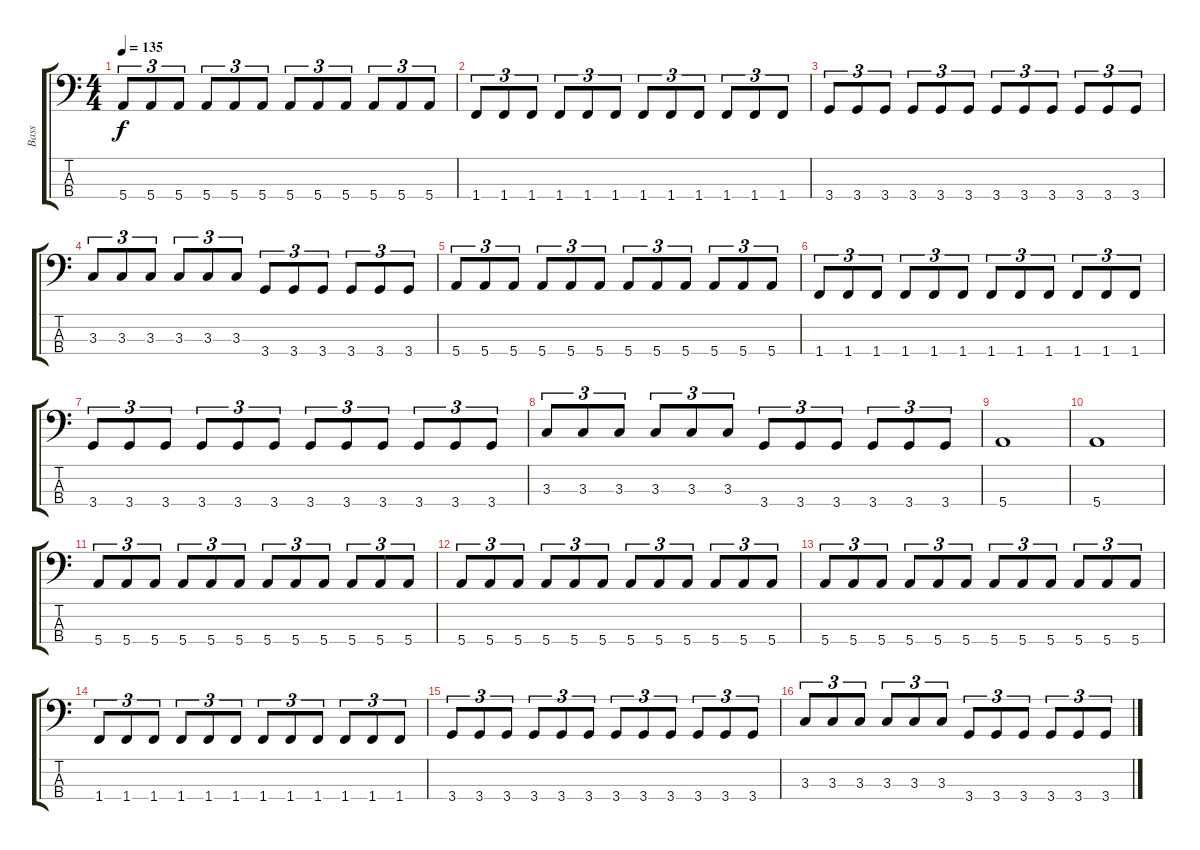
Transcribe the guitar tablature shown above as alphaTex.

\track ("Bass" "Bass") {instrument synthbass1}
\staff {score tabs}
\tuning (G2 D2 A1 E1) {hide}
\ts (4 4)
\tempo 135
\clef f4
\ks c
5.4.8{tu (3 2) dy f} 5.4.8{tu (3 2)} 5.4.8{tu (3 2)} 5.4.8{tu (3 2)} 5.4.8{tu (3 2)} 5.4.8{tu (3 2)} 5.4.8{tu (3 2)} 5.4.8{tu (3 2)} 5.4.8{tu (3 2)} 5.4.8{tu (3 2)} 5.4.8{tu (3 2)} 5.4.8{tu (3 2)} |
1.4.8{tu (3 2)} 1.4.8{tu (3 2)} 1.4.8{tu (3 2)} 1.4.8{tu (3 2)} 1.4.8{tu (3 2)} 1.4.8{tu (3 2)} 1.4.8{tu (3 2)} 1.4.8{tu (3 2)} 1.4.8{tu (3 2)} 1.4.8{tu (3 2)} 1.4.8{tu (3 2)} 1.4.8{tu (3 2)} |
3.4.8{tu (3 2)} 3.4.8{tu (3 2)} 3.4.8{tu (3 2)} 3.4.8{tu (3 2)} 3.4.8{tu (3 2)} 3.4.8{tu (3 2)} 3.4.8{tu (3 2)} 3.4.8{tu (3 2)} 3.4.8{tu (3 2)} 3.4.8{tu (3 2)} 3.4.8{tu (3 2)} 3.4.8{tu (3 2)} |
3.3.8{tu (3 2)} 3.3.8{tu (3 2)} 3.3.8{tu (3 2)} 3.3.8{tu (3 2)} 3.3.8{tu (3 2)} 3.3.8{tu (3 2)} 3.4.8{tu (3 2)} 3.4.8{tu (3 2)} 3.4.8{tu (3 2)} 3.4.8{tu (3 2)} 3.4.8{tu (3 2)} 3.4.8{tu (3 2)} |
5.4.8{tu (3 2)} 5.4.8{tu (3 2)} 5.4.8{tu (3 2)} 5.4.8{tu (3 2)} 5.4.8{tu (3 2)} 5.4.8{tu (3 2)} 5.4.8{tu (3 2)} 5.4.8{tu (3 2)} 5.4.8{tu (3 2)} 5.4.8{tu (3 2)} 5.4.8{tu (3 2)} 5.4.8{tu (3 2)} |
1.4.8{tu (3 2)} 1.4.8{tu (3 2)} 1.4.8{tu (3 2)} 1.4.8{tu (3 2)} 1.4.8{tu (3 2)} 1.4.8{tu (3 2)} 1.4.8{tu (3 2)} 1.4.8{tu (3 2)} 1.4.8{tu (3 2)} 1.4.8{tu (3 2)} 1.4.8{tu (3 2)} 1.4.8{tu (3 2)} |
3.4.8{tu (3 2)} 3.4.8{tu (3 2)} 3.4.8{tu (3 2)} 3.4.8{tu (3 2)} 3.4.8{tu (3 2)} 3.4.8{tu (3 2)} 3.4.8{tu (3 2)} 3.4.8{tu (3 2)} 3.4.8{tu (3 2)} 3.4.8{tu (3 2)} 3.4.8{tu (3 2)} 3.4.8{tu (3 2)} |
3.3.8{tu (3 2)} 3.3.8{tu (3 2)} 3.3.8{tu (3 2)} 3.3.8{tu (3 2)} 3.3.8{tu (3 2)} 3.3.8{tu (3 2)} 3.4.8{tu (3 2)} 3.4.8{tu (3 2)} 3.4.8{tu (3 2)} 3.4.8{tu (3 2)} 3.4.8{tu (3 2)} 3.4.8{tu (3 2)} |
5.4.1 |
5.4.1 |
5.4.8{tu (3 2)} 5.4.8{tu (3 2)} 5.4.8{tu (3 2)} 5.4.8{tu (3 2)} 5.4.8{tu (3 2)} 5.4.8{tu (3 2)} 5.4.8{tu (3 2)} 5.4.8{tu (3 2)} 5.4.8{tu (3 2)} 5.4.8{tu (3 2)} 5.4.8{tu (3 2)} 5.4.8{tu (3 2)} |
5.4.8{tu (3 2)} 5.4.8{tu (3 2)} 5.4.8{tu (3 2)} 5.4.8{tu (3 2)} 5.4.8{tu (3 2)} 5.4.8{tu (3 2)} 5.4.8{tu (3 2)} 5.4.8{tu (3 2)} 5.4.8{tu (3 2)} 5.4.8{tu (3 2)} 5.4.8{tu (3 2)} 5.4.8{tu (3 2)} |
5.4.8{tu (3 2)} 5.4.8{tu (3 2)} 5.4.8{tu (3 2)} 5.4.8{tu (3 2)} 5.4.8{tu (3 2)} 5.4.8{tu (3 2)} 5.4.8{tu (3 2)} 5.4.8{tu (3 2)} 5.4.8{tu (3 2)} 5.4.8{tu (3 2)} 5.4.8{tu (3 2)} 5.4.8{tu (3 2)} |
1.4.8{tu (3 2)} 1.4.8{tu (3 2)} 1.4.8{tu (3 2)} 1.4.8{tu (3 2)} 1.4.8{tu (3 2)} 1.4.8{tu (3 2)} 1.4.8{tu (3 2)} 1.4.8{tu (3 2)} 1.4.8{tu (3 2)} 1.4.8{tu (3 2)} 1.4.8{tu (3 2)} 1.4.8{tu (3 2)} |
3.4.8{tu (3 2)} 3.4.8{tu (3 2)} 3.4.8{tu (3 2)} 3.4.8{tu (3 2)} 3.4.8{tu (3 2)} 3.4.8{tu (3 2)} 3.4.8{tu (3 2)} 3.4.8{tu (3 2)} 3.4.8{tu (3 2)} 3.4.8{tu (3 2)} 3.4.8{tu (3 2)} 3.4.8{tu (3 2)} |
3.3.8{tu (3 2)} 3.3.8{tu (3 2)} 3.3.8{tu (3 2)} 3.3.8{tu (3 2)} 3.3.8{tu (3 2)} 3.3.8{tu (3 2)} 3.4.8{tu (3 2)} 3.4.8{tu (3 2)} 3.4.8{tu (3 2)} 3.4.8{tu (3 2)} 3.4.8{tu (3 2)} 3.4.8{tu (3 2)}
